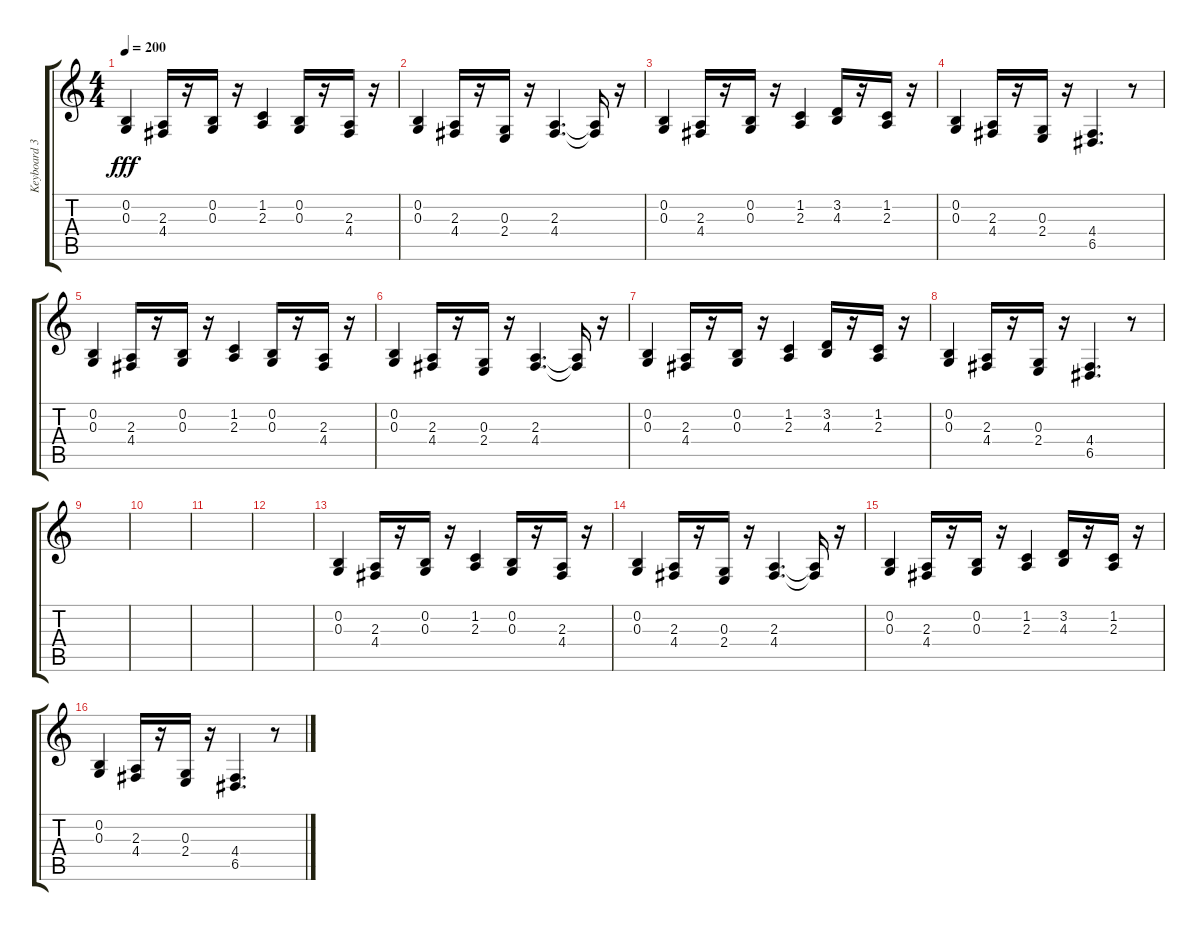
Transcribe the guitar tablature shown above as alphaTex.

\track ("Keyboard 3" "Keyboard 3") {instrument trombone}
\staff {score tabs}
\tuning (E4 B3 G3 D3 A2 E2) {hide}
\ts (4 4)
\tempo 200
\clef g2
\ks c
(0.2 0.3).4{dy fff} (2.3 4.4).16 r.16 (0.2 0.3).16 r.16 (1.2 2.3).4 (0.2 0.3).16 r.16 (2.3 4.4).16 r.16 |
(0.2 0.3).4 (2.3 4.4).16 r.16 (0.3 2.4).16 r.16 (2.3 4.4).4{d} (2.3{t} 4.4{t}).16 r.16 |
(0.2 0.3).4 (2.3 4.4).16 r.16 (0.2 0.3).16 r.16 (1.2 2.3).4 (3.2 4.3).16 r.16 (1.2 2.3).16 r.16 |
(0.2 0.3).4 (2.3 4.4).16 r.16 (0.3 2.4).16 r.16 (4.4 6.5).4{d} r.8 |
(0.2 0.3).4 (2.3 4.4).16 r.16 (0.2 0.3).16 r.16 (1.2 2.3).4 (0.2 0.3).16 r.16 (2.3 4.4).16 r.16 |
(0.2 0.3).4 (2.3 4.4).16 r.16 (0.3 2.4).16 r.16 (2.3 4.4).4{d} (2.3{t} 4.4{t}).16 r.16 |
(0.2 0.3).4 (2.3 4.4).16 r.16 (0.2 0.3).16 r.16 (1.2 2.3).4 (3.2 4.3).16 r.16 (1.2 2.3).16 r.16 |
(0.2 0.3).4 (2.3 4.4).16 r.16 (0.3 2.4).16 r.16 (4.4 6.5).4{d} r.8 |
|
|
|
|
(0.2 0.3).4 (2.3 4.4).16 r.16 (0.2 0.3).16 r.16 (1.2 2.3).4 (0.2 0.3).16 r.16 (2.3 4.4).16 r.16 |
(0.2 0.3).4 (2.3 4.4).16 r.16 (0.3 2.4).16 r.16 (2.3 4.4).4{d} (2.3{t} 4.4{t}).16 r.16 |
(0.2 0.3).4 (2.3 4.4).16 r.16 (0.2 0.3).16 r.16 (1.2 2.3).4 (3.2 4.3).16 r.16 (1.2 2.3).16 r.16 |
(0.2 0.3).4 (2.3 4.4).16 r.16 (0.3 2.4).16 r.16 (4.4 6.5).4{d} r.8
